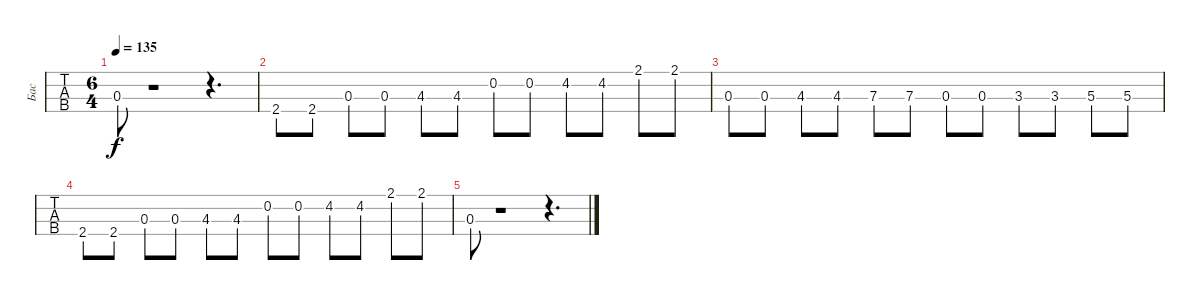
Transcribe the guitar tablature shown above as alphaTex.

\track ("Бас" "Бас") {instrument electricbassfinger}
\staff {tabs}
\tuning (G2 D2 A1 E1) {hide}
\ts (6 4)
\tempo 135
\clef f4
\ks c
0.3.8{dy f} r.1 r.4{d} |
2.4.8 2.4.8 0.3.8 0.3.8 4.3.8 4.3.8 0.2.8 0.2.8 4.2.8 4.2.8 2.1.8 2.1.8 |
0.3.8 0.3.8 4.3.8 4.3.8 7.3.8 7.3.8 0.3.8 0.3.8 3.3.8 3.3.8 5.3.8 5.3.8 |
2.4.8 2.4.8 0.3.8 0.3.8 4.3.8 4.3.8 0.2.8 0.2.8 4.2.8 4.2.8 2.1.8 2.1.8 |
0.3.8 r.1 r.4{d}
